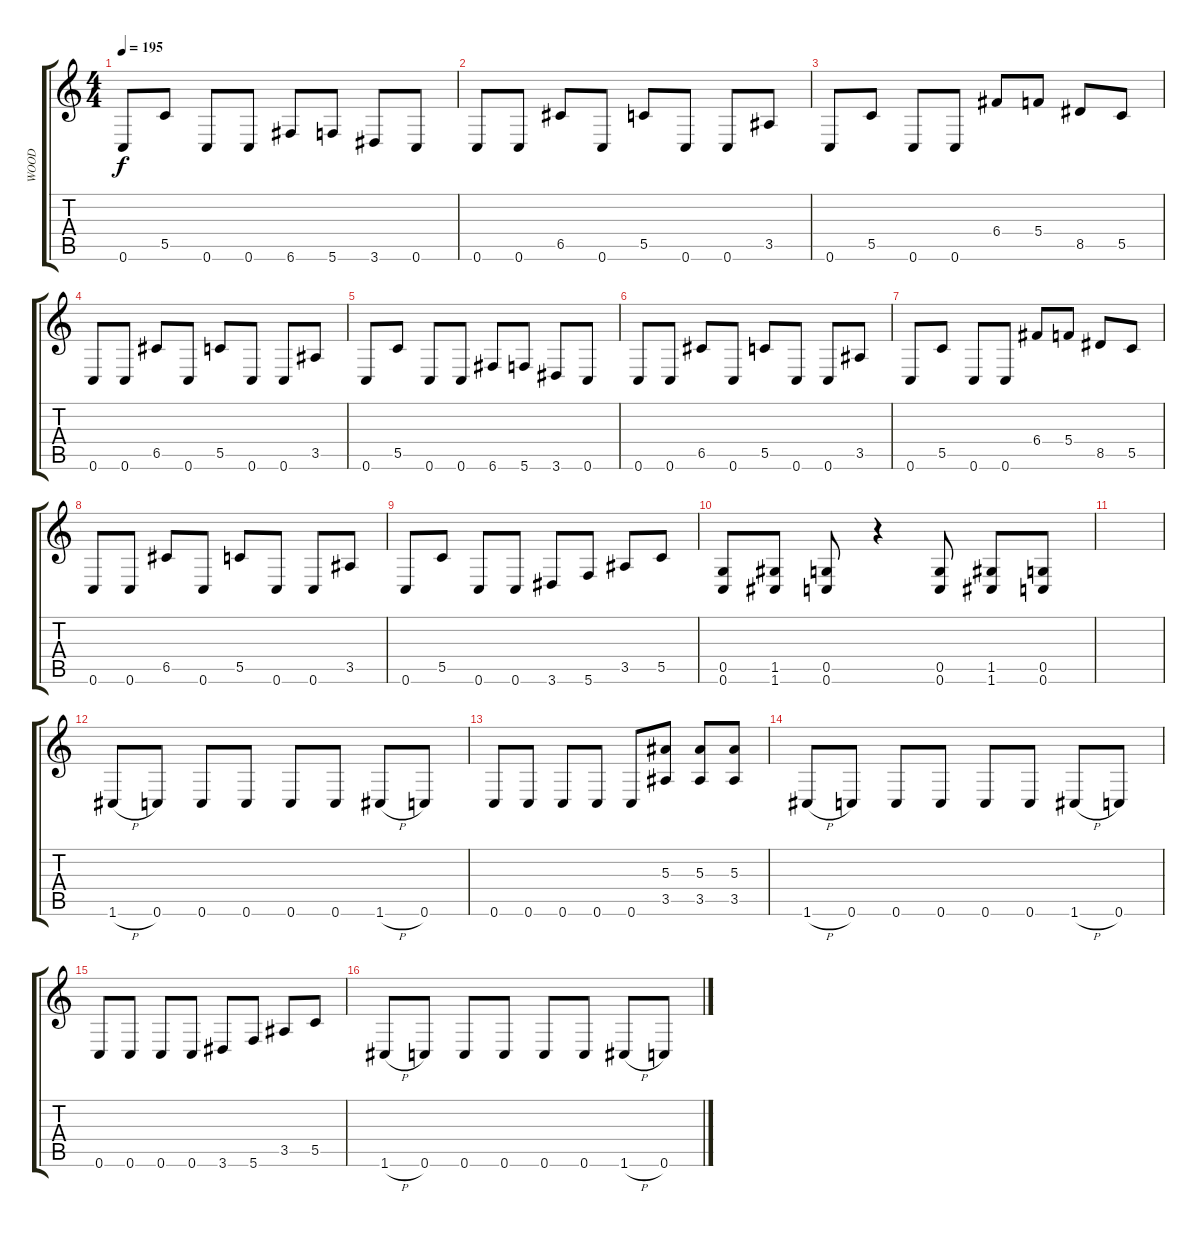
\track ("WOOD" "WOOD") {instrument distortionguitar}
\staff {score tabs}
\tuning (D4 A3 F3 C3 G2 C2) {hide}
\ts (4 4)
\tempo 195
\clef g2
\ks c
0.6.8{dy f} 5.5.8 0.6.8 0.6.8 6.6.8 5.6.8 3.6.8 0.6.8 |
0.6.8 0.6.8 6.5.8 0.6.8 5.5.8 0.6.8 0.6.8 3.5.8 |
0.6.8 5.5.8 0.6.8 0.6.8 6.4.8 5.4.8 8.5.8 5.5.8 |
0.6.8 0.6.8 6.5.8 0.6.8 5.5.8 0.6.8 0.6.8 3.5.8 |
0.6.8 5.5.8 0.6.8 0.6.8 6.6.8 5.6.8 3.6.8 0.6.8 |
0.6.8 0.6.8 6.5.8 0.6.8 5.5.8 0.6.8 0.6.8 3.5.8 |
0.6.8 5.5.8 0.6.8 0.6.8 6.4.8 5.4.8 8.5.8 5.5.8 |
0.6.8 0.6.8 6.5.8 0.6.8 5.5.8 0.6.8 0.6.8 3.5.8 |
0.6.8 5.5.8 0.6.8 0.6.8 3.6.8 5.6.8 3.5.8 5.5.8 |
(0.5 0.6).8 (1.5 1.6).8 (0.5 0.6).8 r.4 (0.5 0.6).8 (1.5 1.6).8 (0.5 0.6).8 |
|
1.6{h}.8 0.6.8 0.6.8 0.6.8 0.6.8 0.6.8 1.6{h}.8 0.6.8 |
0.6.8 0.6.8 0.6.8 0.6.8 0.6.8 (5.3 3.5).8 (5.3 3.5).8 (5.3 3.5).8 |
1.6{h}.8 0.6.8 0.6.8 0.6.8 0.6.8 0.6.8 1.6{h}.8 0.6.8 |
0.6.8 0.6.8 0.6.8 0.6.8 3.6.8 5.6.8 3.5.8 5.5.8 |
1.6{h}.8 0.6.8 0.6.8 0.6.8 0.6.8 0.6.8 1.6{h}.8 0.6.8
